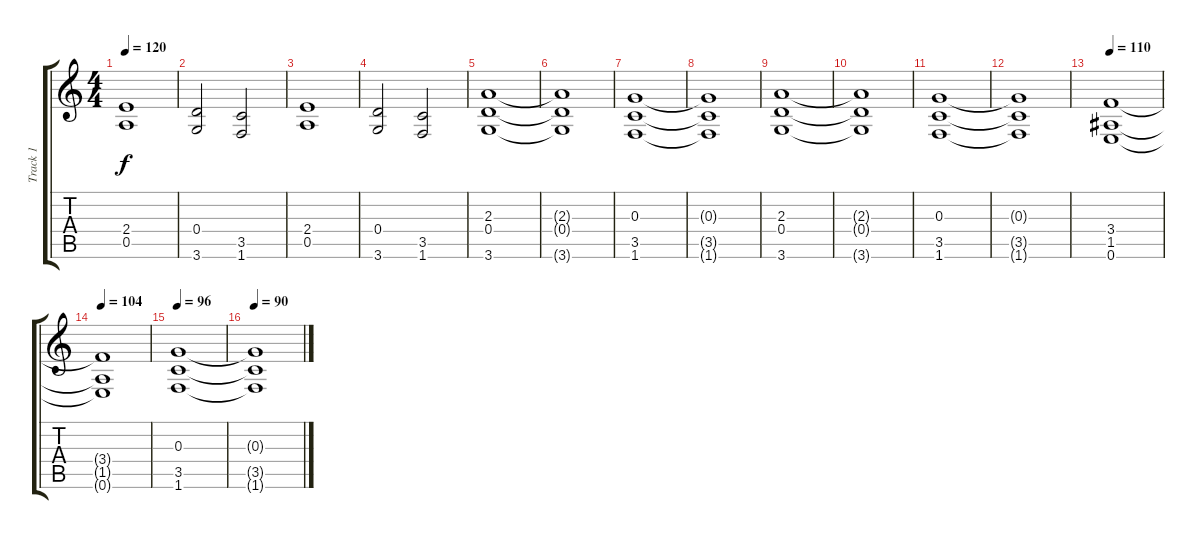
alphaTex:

\track ("Track 1" "Track 1") {instrument distortionguitar}
\staff {score tabs}
\tuning (E4 B3 G3 D3 A2 E2) {hide}
\ts (4 4)
\tempo 120
\clef g2
\ks c
(2.4 0.5).1{dy f} |
(0.4 3.6).2 (3.5 1.6).2 |
(2.4 0.5).1 |
(0.4 3.6).2 (3.5 1.6).2 |
(2.3 0.4 3.6).1 |
(2.3{t} 0.4{t} 3.6{t}).1 |
(0.3 3.5 1.6).1 |
(0.3{t} 3.5{t} 1.6{t}).1 |
(2.3 0.4 3.6).1 |
(2.3{t} 0.4{t} 3.6{t}).1 |
(0.3 3.5 1.6).1 |
(0.3{t} 3.5{t} 1.6{t}).1 |
\tempo 110
(3.4 1.5 0.6).1 |
\tempo 104
(3.4{t} 1.5{t} 0.6{t}).1 |
\tempo 96
(0.3 3.5 1.6).1 |
\tempo 90
(0.3{t} 3.5{t} 1.6{t}).1
